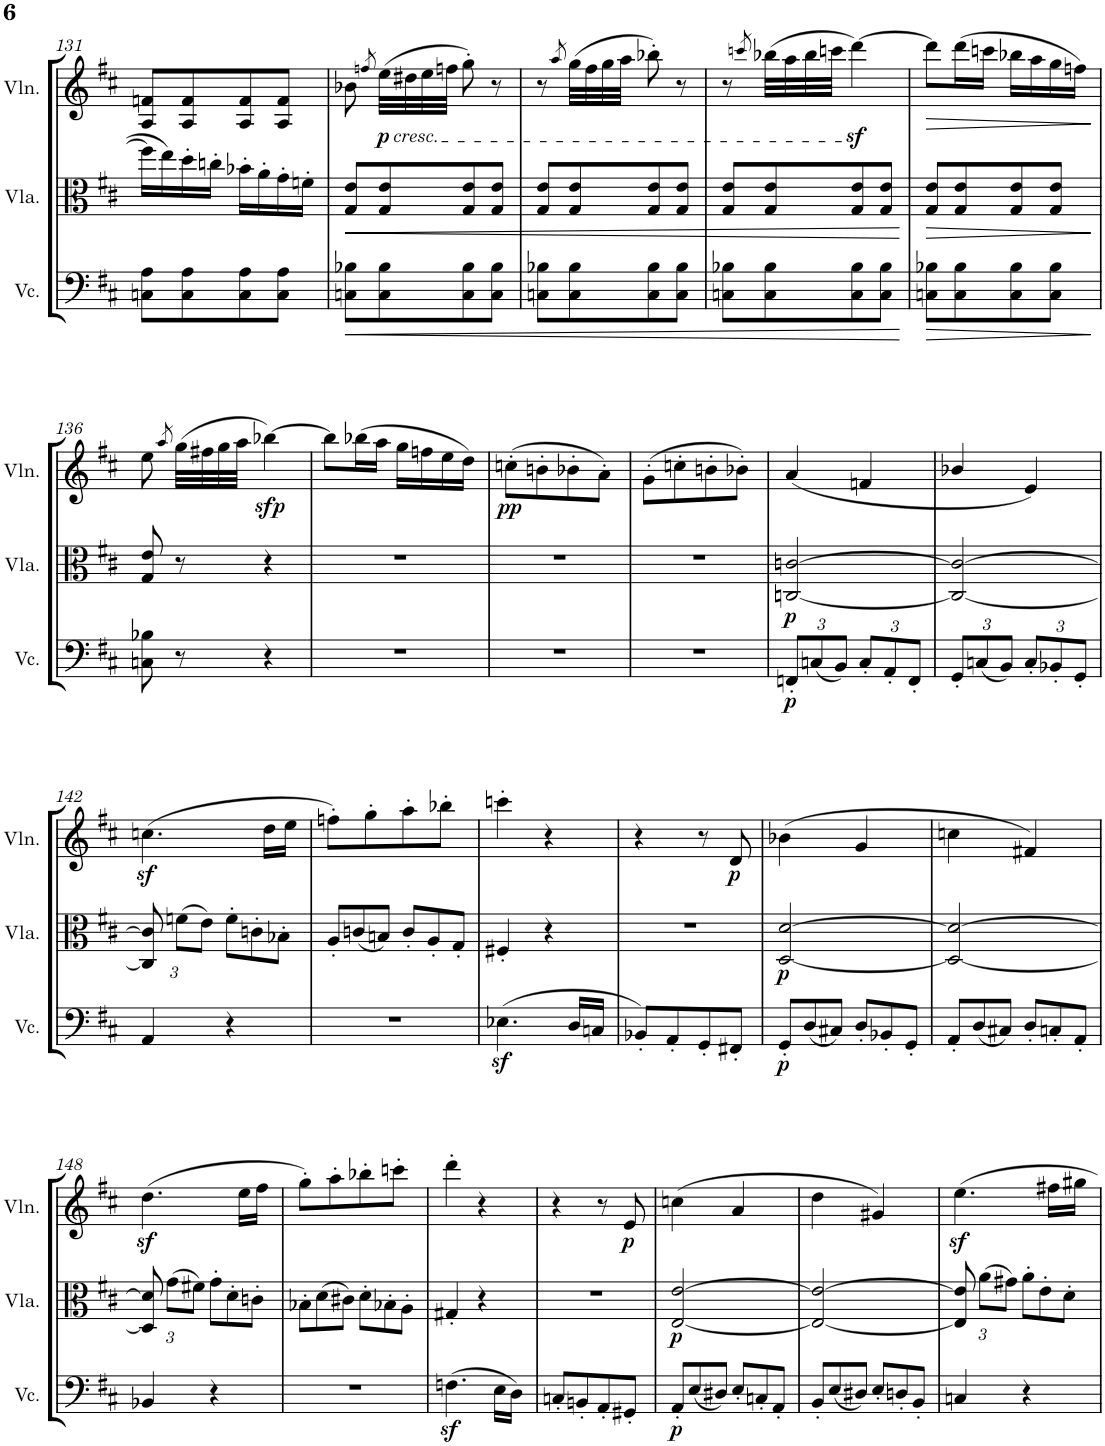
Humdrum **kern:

**kern	**dynam	**kern	**dynam	**kern	**dynam
*part3	*part3	*part2	*part2	*part1	*part1
*staff3	*staff3	*staff2	*staff2	*staff1	*staff1
*I"Violoncello	*	*I"Viola	*	*I"Violin	*
*I'Vc.	*	*I'Vla.	*	*I'Vln.	*
!!LO:PB:g=z
*clefF4	*	*clefC3	*	*clefG2	*
*k[f#c#]	*	*k[f#c#]	*	*k[f#c#]	*
*M2/4	*	*M2/4	*	*M2/4	*
=131	=131	=131	=131	=131	=131
8Cn\ 8A\L	.	16ff\LL]	.	8A/ 8fn/L	.
.	.	16ee\	.	.	.
8C\ 8A\	.	16dd'\	.	8A/ 8f/	.
.	.	16ccn'\JJ	.	.	.
8C\ 8A\	.	16b-X'\LL	.	8A/ 8f/	.
.	.	16a'\	.	.	.
8C\ 8A\J	.	16g'\	.	8A/ 8f/J	.
.	.	16fn'\JJ	.	.	.
=132	=132	=132	=132	=132	=132
!	!LO:HP:b	!	!LO:HP:b	!	!
8Cn\ 8B-X\L	<	8G/ 8e/L	<	8b-X\	.
.	.	.	.	8qffn/	.
!	!	!	!	!LO:TX:b:i:t=cresc.	!
!	!	!	!	!	!LO:DY:b
8C\ 8B-\	.	8G/ 8e/	.	(32ee\LLL	p
.	.	.	.	32dd#X\	.
.	.	.	.	32ee\	.
.	.	.	.	32ffn\JJJ	.
8C\ 8B-\	.	8G/ 8e/	.	8gg'\)	.
8C\ 8B-\J	.	8G/ 8e/J	.	8r	.
=133	=133	=133	=133	=133	=133
8Cn\ 8B-X\L	.	8G/ 8e/L	.	8r	.
.	.	.	.	8qaa/	.
8C\ 8B-\	.	8G/ 8e/	.	(32gg\LLL	.
.	.	.	.	32ff#\	.
.	.	.	.	32gg\	.
.	.	.	.	32aa\JJJ	.
8C\ 8B-\	.	8G/ 8e/	.	8bb-X'\)	.
8C\ 8B-\J	.	8G/ 8e/J	.	8r	.
=134	=134	=134	=134	=134	=134
8Cn\ 8B-X\L	.	8G/ 8e/L	.	8r	.
.	.	.	.	8qcccn/	.
8C\ 8B-\	.	8G/ 8e/	.	(32bb-X\LLL	.
.	.	.	.	32aa\	.
.	.	.	.	32bb-\	.
.	.	.	.	32cccn\JJJ	.
8C\ 8B-\	.	8G/ 8e/	.	[4dddz<\)	.
8C\ 8B-\J	.	8G/ 8e/J	.	.	.
.	[	.	[	.	.
=135	=135	=135	=135	=135	=135
!	!LO:HP:b	!	!LO:HP:b	!	!LO:HP:b
8Cn\ 8B-X\L	>	8G/ 8e/L	>	8ddd\L]	>
8C\ 8B-\	.	8G/ 8e/	.	(16ddd\L	.
.	.	.	.	16cccn\JJ	.
8C\ 8B-\	.	8G/ 8e/	.	16bb-X\LL	.
.	.	.	.	16aa\	.
8C\ 8B-\J	.	8G/ 8e/J	.	16gg\	.
.	.	.	.	16ffn\JJ)	.
.	]	.	]	.	]
!!LO:LB:g=z
=136	=136	=136	=136	=136	=136
8Cn\ 8B-X\	.	8G/ 8e/	.	8ee\	.
.	.	.	.	8qaa/	.
8r	.	8r	.	(32gg\LLL	.
.	.	.	.	32ff#X\	.
.	.	.	.	32gg\	.
.	.	.	.	32aa\JJJ	.
!	!	!	!	!	!LO:DY:b
4r	.	4r	.	[4bb-X\)	sfp
=137	=137	=137	=137	=137	=137
2r	.	2r	.	8bb-\L]	.
.	.	.	.	(16bb-X\L	.
.	.	.	.	16aa\JJ	.
.	.	.	.	16gg\LL	.
.	.	.	.	16ffn\	.
.	.	.	.	16ee\	.
.	.	.	.	16dd\JJ)	.
=138	=138	=138	=138	=138	=138
!	!	!	!	!	!LO:DY:b
2r	.	2r	.	(8ccn'\L	pp
.	.	.	.	8bn'\	.
.	.	.	.	8b-X'\	.
.	.	.	.	8a'\J)	.
=139	=139	=139	=139	=139	=139
2r	.	2r	.	(8g'\L	.
.	.	.	.	8ccn'\	.
.	.	.	.	8bn'\	.
.	.	.	.	8b-X'\J)	.
=140	=140	=140	=140	=140	=140
*Xbrackettup	*	*	*	*	*
!	!LO:DY:b	!	!LO:DY:b	!	!
12FFn'/L	p	[2Cn/ [2cn/	p	(4a/	.
(12Cn/	.	.	.	.	.
12BB/J)	.	.	.	.	.
12C'/L	.	.	.	4fn/	.
12AA'/	.	.	.	.	.
12FF'/J	.	.	.	.	.
=141	=141	=141	=141	=141	=141
12GG'/L	.	2C/_ 2c/_	.	4b-X/	.
(12Cn/	.	.	.	.	.
12BB/J)	.	.	.	.	.
12C'/L	.	.	.	4e/)	.
12BB-X'/	.	.	.	.	.
12GG'/J	.	.	.	.	.
!!LO:LB:g=z
=142	=142	=142	=142	=142	=142
*	*	*Xbrackettup	*	*	*
4AA/	.	12C/] 12c/]	.	(4.ccnz<\	.
.	.	(12fn\L	.	.	.
.	.	12e\J)	.	.	.
4r	.	12f'\L	.	.	.
.	.	12cn'\	.	.	.
.	.	.	.	16dd\LL	.
.	.	12B-X'\J	.	.	.
.	.	.	.	16ee\JJ	.
=143	=143	=143	=143	=143	=143
2r	.	12A'/L	.	8ffn'\L)	.
.	.	(12cn/	.	.	.
.	.	.	.	8gg'\	.
.	.	12Bn/J)	.	.	.
.	.	12c'/L	.	8aa'\	.
.	.	12A'/	.	.	.
.	.	.	.	8bb-X'\J	.
.	.	12G'/J	.	.	.
=144	=144	=144	=144	=144	=144
(4.E-Xz<\	.	4F#X'/	.	4cccn'\	.
.	.	4r	.	4r	.
16D/LL	.	.	.	.	.
16Cn/JJ	.	.	.	.	.
=145	=145	=145	=145	=145	=145
8BB-X'/L)	.	2r	.	4r	.
8AA'/	.	.	.	.	.
8GG'/	.	.	.	8r	.
!	!	!	!	!	!LO:DY:b
8FF#X'/J	.	.	.	8d/	p
=146	=146	=146	=146	=146	=146
!	!LO:DY:b	!	!LO:DY:b	!	!
12GG'/L	p	[2D/ [2d/	p	(4b-X\	.
(12D/	.	.	.	.	.
12C#X/J)	.	.	.	.	.
12D'/L	.	.	.	4g/	.
12BB-X'/	.	.	.	.	.
12GG'/J	.	.	.	.	.
=147	=147	=147	=147	=147	=147
12AA'/L	.	2D/_ 2d/_	.	4ccn\	.
(12D/	.	.	.	.	.
12C#X/J)	.	.	.	.	.
12D'/L	.	.	.	4f#X/)	.
12Cn'/	.	.	.	.	.
12AA'/J	.	.	.	.	.
!!LO:LB:g=z
=148	=148	=148	=148	=148	=148
4BB-X/	.	12D/] 12d/]	.	(4.ddz<\	.
.	.	(12g\L	.	.	.
.	.	12f#X\J)	.	.	.
4r	.	12g'\L	.	.	.
.	.	12d'\	.	.	.
.	.	.	.	16ee\LL	.
.	.	12cn'\J	.	.	.
.	.	.	.	16ff#\JJ	.
=149	=149	=149	=149	=149	=149
2r	.	12B-X'\L	.	8gg'\L)	.
.	.	(12d\	.	.	.
.	.	.	.	8aa'\	.
.	.	12c#X\J)	.	.	.
.	.	12d'\L	.	8bb-X'\	.
.	.	12B-X'\	.	.	.
.	.	.	.	8cccn'\J	.
.	.	12A'\J	.	.	.
=150	=150	=150	=150	=150	=150
(4.Fnz<\	.	4G#X'/	.	4ddd'\	.
.	.	4r	.	4r	.
16E\LL	.	.	.	.	.
16D\JJ)	.	.	.	.	.
=151	=151	=151	=151	=151	=151
8Cn'/L	.	2r	.	4r	.
8BBn'/	.	.	.	.	.
8AA'/	.	.	.	8r	.
!	!	!	!	!	!LO:DY:b
8GG#X'/J	.	.	.	8e/	p
=152	=152	=152	=152	=152	=152
!	!LO:DY:b	!	!LO:DY:b	!	!
12AA'/L	p	[2E/ [2e/	p	(4ccn\	.
(12E/	.	.	.	.	.
12D#X/J)	.	.	.	.	.
12E'/L	.	.	.	4a/	.
12Cn'/	.	.	.	.	.
12AA'/J	.	.	.	.	.
=153	=153	=153	=153	=153	=153
12BB'/L	.	2E/_ 2e/_	.	4dd\	.
(12E/	.	.	.	.	.
12D#X/J)	.	.	.	.	.
12E'/L	.	.	.	4g#X/)	.
12Dn'/	.	.	.	.	.
12BB'/J	.	.	.	.	.
=154	=154	=154	=154	=154	=154
4Cn/	.	12E/] 12e/]	.	4.eez<\	.
.	.	(12a\L	.	.	.
.	.	12g#X\J)	.	.	.
4r	.	12a'\L	.	.	.
.	.	12e'\	.	.	.
.	.	.	.	16ff#X\LL	.
.	.	12d'\J	.	.	.
.	.	.	.	16gg#X\JJ	.
=	=	=	=	=	=
*-	*-	*-	*-	*-	*-
